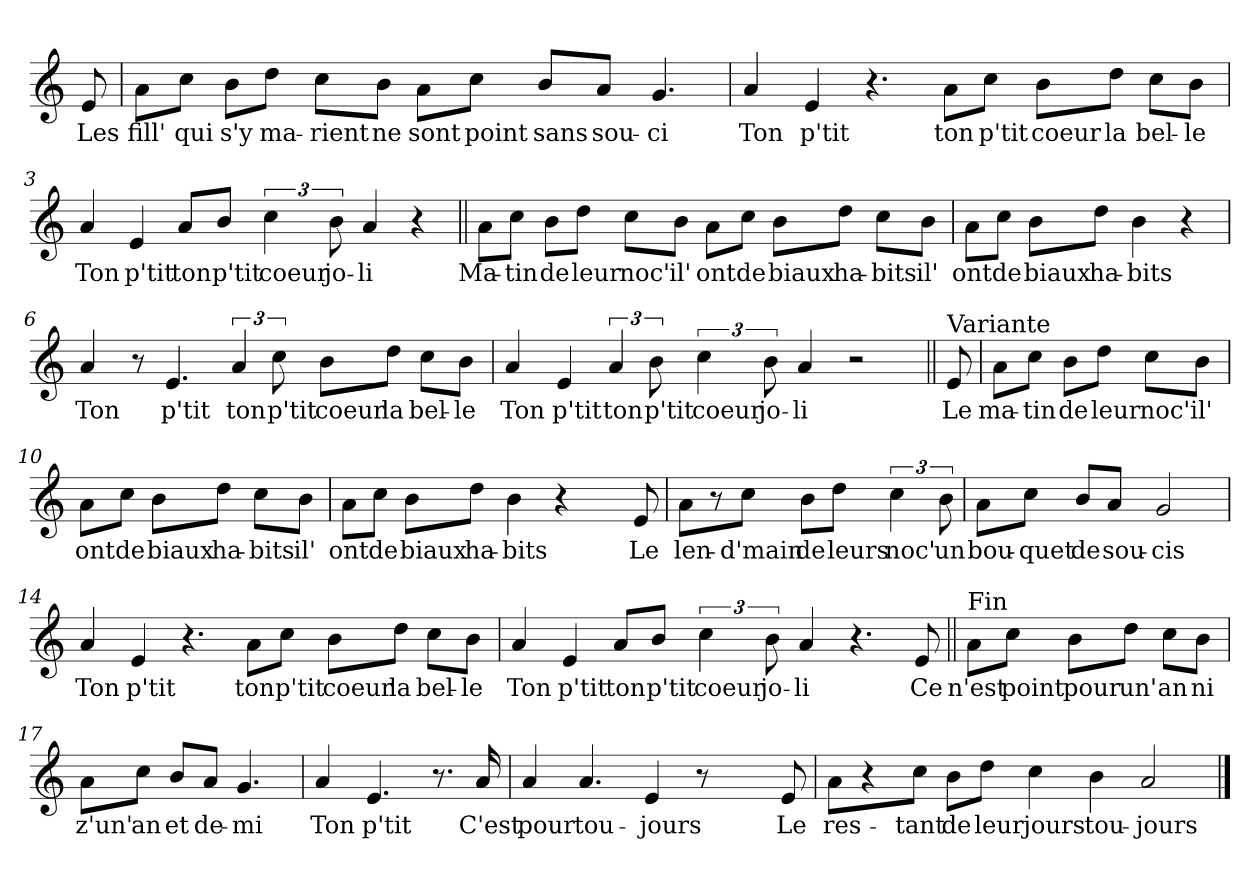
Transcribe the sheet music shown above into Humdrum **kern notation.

**kern	**text
*part1	*part1
*staff1	*staff1
*clefG2	*
*k[]	*
*C:	*
=	=
!	!LO:LY:b
8e/	Les
=1	=1
!	!LO:LY:b
8a\L	fill'
!	!LO:LY:b
8cc\J	qui
!	!LO:LY:b
8b\L	s'y
!	!LO:LY:b
8dd\J	ma-
!	!LO:LY:b
8cc\L	-rient
!	!LO:LY:b
8b\J	ne
!	!LO:LY:b
8a\L	sont
!	!LO:LY:b
8cc\J	point
!	!LO:LY:b
8b/L	sans
!	!LO:LY:b
8a/J	sou-
!	!LO:LY:b
4.g/	-ci
=2	=2
!	!LO:LY:b
4a/	Ton
!	!LO:LY:b
4e/	p'tit
4.r	.
!	!LO:LY:b
8a\L	ton
!	!LO:LY:b
8cc\J	p'tit
!	!LO:LY:b
8b\L	coeur
!	!LO:LY:b
8dd\J	la
!	!LO:LY:b
8cc\L	bel-
!	!LO:LY:b
8b\J	-le
!!LO:LB:g=z
=3	=3
!	!LO:LY:b
4a/	Ton
!	!LO:LY:b
4e/	p'tit
!	!LO:LY:b
8a/L	ton
!	!LO:LY:b
8b/J	p'tit
!	!LO:LY:b
6cc\	coeur
!	!LO:LY:b
12b\	jo-
!	!LO:LY:b
4a/	-li
4r	.
=4||	=4||
!	!LO:LY:b
8a\L	Ma-
!	!LO:LY:b
8cc\J	-tin
!	!LO:LY:b
8b\L	de
!	!LO:LY:b
8dd\J	leur
!	!LO:LY:b
8cc\L	noc'
!	!LO:LY:b
8b\J	il'
!	!LO:LY:b
8a\L	ont
!	!LO:LY:b
8cc\J	de
!	!LO:LY:b
8b\L	biaux
!	!LO:LY:b
8dd\J	ha-
!	!LO:LY:b
8cc\L	-bits
!	!LO:LY:b
8b\J	il'
=5	=5
!	!LO:LY:b
8a\L	ont
!	!LO:LY:b
8cc\J	de
!	!LO:LY:b
8b\L	biaux
!	!LO:LY:b
8dd\J	ha-
!	!LO:LY:b
4b\	-bits
4r	.
!!LO:LB:g=z
=6	=6
!	!LO:LY:b
4a/	Ton
8r	.
!	!LO:LY:b
4.e/	p'tit
!	!LO:LY:b
6a/	ton
!	!LO:LY:b
12cc\	p'tit
!	!LO:LY:b
8b\L	coeur
!	!LO:LY:b
8dd\J	la
!	!LO:LY:b
8cc\L	bel-
!	!LO:LY:b
8b\J	-le
=7	=7
!	!LO:LY:b
4a/	Ton
!	!LO:LY:b
4e/	p'tit
!	!LO:LY:b
6a/	ton
!	!LO:LY:b
12b\	p'tit
!	!LO:LY:b
6cc\	coeur
!	!LO:LY:b
12b\	jo-
!	!LO:LY:b
4a/	-li
2r	.
!!LO:LB:g=z
=8||	=8||
!LO:TX:a:t=Variante	!
!	!LO:LY:b
8e/	Le
=9	=9
!	!LO:LY:b
8a\L	ma-
!	!LO:LY:b
8cc\J	-tin
!	!LO:LY:b
8b\L	de
!	!LO:LY:b
8dd\J	leur
!	!LO:LY:b
8cc\L	noc'
!	!LO:LY:b
8b\J	il'
=10	=10
!	!LO:LY:b
8a\L	ont
!	!LO:LY:b
8cc\J	de
!	!LO:LY:b
8b\L	biaux
!	!LO:LY:b
8dd\J	ha-
!	!LO:LY:b
8cc\L	-bits
!	!LO:LY:b
8b\J	il'
=11	=11
!	!LO:LY:b
8a\L	ont
!	!LO:LY:b
8cc\J	de
!	!LO:LY:b
8b\L	biaux
!	!LO:LY:b
8dd\J	ha-
!	!LO:LY:b
4b\	-bits
4r	.
8ryy	.
!	!LO:LY:b
8e/	Le
!!LO:LB:g=z
=12	=12
!	!LO:LY:b
8a\L	len-
8r	.
!	!LO:LY:b
8cc\J	-d'main
!	!LO:LY:b
8b\L	de
!	!LO:LY:b
8dd\J	leurs
!	!LO:LY:b
6cc\	noc'
!	!LO:LY:b
12b\	un
=13	=13
!	!LO:LY:b
8a\L	bou-
!	!LO:LY:b
8cc\J	-quet
!	!LO:LY:b
8b/L	de
!	!LO:LY:b
8a/J	sou-
!	!LO:LY:b
2g/	-cis
=14	=14
!	!LO:LY:b
4a/	Ton
!	!LO:LY:b
4e/	p'tit
4.r	.
!	!LO:LY:b
8a\L	ton
!	!LO:LY:b
8cc\J	p'tit
!	!LO:LY:b
8b\L	coeur
!	!LO:LY:b
8dd\J	la
!	!LO:LY:b
8cc\L	bel-
!	!LO:LY:b
8b\J	-le
!!LO:LB:g=z
=15	=15
!	!LO:LY:b
4a/	Ton
!	!LO:LY:b
4e/	p'tit
!	!LO:LY:b
8a/L	ton
!	!LO:LY:b
8b/J	p'tit
!	!LO:LY:b
6cc\	coeur
!	!LO:LY:b
12b\	jo-
!	!LO:LY:b
4a/	-li
4.r	.
!	!LO:LY:b
8e/	Ce
=16||	=16||
!LO:TX:a:t=Fin	!
!	!LO:LY:b
8a\L	n'est
!	!LO:LY:b
8cc\J	point
!	!LO:LY:b
8b\L	pour
!	!LO:LY:b
8dd\J	un'
!	!LO:LY:b
8cc\L	an
!	!LO:LY:b
8b\J	ni
=17	=17
!	!LO:LY:b
8a\L	z'un'
!	!LO:LY:b
8cc\J	an
!	!LO:LY:b
8b/L	et
!	!LO:LY:b
8a/J	de-
!	!LO:LY:b
4.g/	-mi
!!LO:LB:g=z
=18	=18
!	!LO:LY:b
4a/	Ton
!	!LO:LY:b
4.e/	p'tit
8.r	.
!	!LO:LY:b
16a/	C'est
=19	=19
!	!LO:LY:b
4a/	pour
!	!LO:LY:b
4.a/	tou-
!	!LO:LY:b
4e/	-jours
8r	.
4ryy	.
!	!LO:LY:b
8e/	Le
=20	=20
!	!LO:LY:b
8a\L	res-
4r	.
!	!LO:LY:b
8cc\J	-tant
!	!LO:LY:b
8b\L	de
!	!LO:LY:b
8dd\J	leur
!	!LO:LY:b
4cc\	jours
!	!LO:LY:b
4b\	tou-
!	!LO:LY:b
2a/	-jours
==	==
*-	*-
